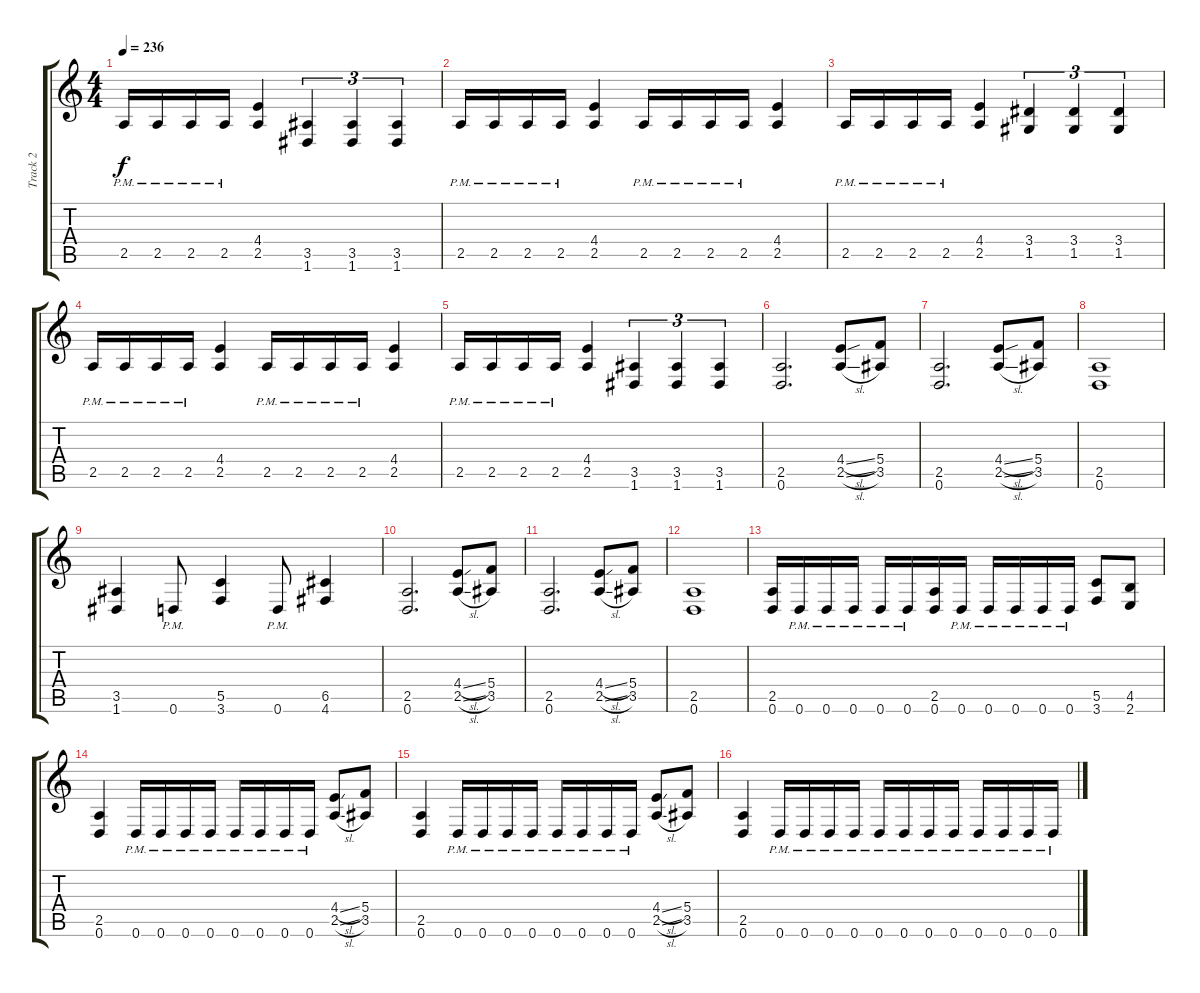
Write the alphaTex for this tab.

\track ("Track 2" "Track 2") {instrument distortionguitar}
\staff {score tabs}
\tuning (D4 A3 F3 C3 G2 D2) {hide}
\ts (4 4)
\tempo 236
\clef g2
\ks c
2.5{pm}.16{dy f} 2.5{pm}.16 2.5{pm}.16 2.5{pm}.16 (4.4 2.5).4 (3.5 1.6).4{tu (3 2)} (3.5 1.6).4{tu (3 2)} (3.5 1.6).4{tu (3 2)} |
2.5{pm}.16 2.5{pm}.16 2.5{pm}.16 2.5{pm}.16 (4.4 2.5).4 2.5{pm}.16 2.5{pm}.16 2.5{pm}.16 2.5{pm}.16 (4.4 2.5).4 |
2.5{pm}.16 2.5{pm}.16 2.5{pm}.16 2.5{pm}.16 (4.4 2.5).4 (3.4 1.5).4{tu (3 2)} (3.4 1.5).4{tu (3 2)} (3.4 1.5).4{tu (3 2)} |
2.5{pm}.16 2.5{pm}.16 2.5{pm}.16 2.5{pm}.16 (4.4 2.5).4 2.5{pm}.16 2.5{pm}.16 2.5{pm}.16 2.5{pm}.16 (4.4 2.5).4 |
2.5{pm}.16 2.5{pm}.16 2.5{pm}.16 2.5{pm}.16 (4.4 2.5).4 (3.5 1.6).4{tu (3 2)} (3.5 1.6).4{tu (3 2)} (3.5 1.6).4{tu (3 2)} |
(2.5 0.6).2{d} (4.4{sl} 2.5{sl}).8 (5.4 3.5).8 |
(2.5 0.6).2{d} (4.4{sl} 2.5{sl}).8 (5.4 3.5).8 |
(2.5 0.6).1 |
(3.5 1.6).4 0.6{pm}.8 (5.5 3.6).4 0.6{pm}.8 (6.5 4.6).4 |
(2.5 0.6).2{d} (4.4{sl} 2.5{sl}).8 (5.4 3.5).8 |
(2.5 0.6).2{d} (4.4{sl} 2.5{sl}).8 (5.4 3.5).8 |
(2.5 0.6).1 |
(2.5 0.6).16 0.6{pm}.16 0.6{pm}.16 0.6{pm}.16 0.6{pm}.16 0.6{pm}.16 (2.5 0.6).16 0.6{pm}.16 0.6{pm}.16 0.6{pm}.16 0.6{pm}.16 0.6{pm}.16 (5.5 3.6).8 (4.5 2.6).8 |
(2.5 0.6).4 0.6{pm}.16 0.6{pm}.16 0.6{pm}.16 0.6{pm}.16 0.6{pm}.16 0.6{pm}.16 0.6{pm}.16 0.6{pm}.16 (4.4{sl} 2.5{sl}).8 (5.4 3.5).8 |
(2.5 0.6).4 0.6{pm}.16 0.6{pm}.16 0.6{pm}.16 0.6{pm}.16 0.6{pm}.16 0.6{pm}.16 0.6{pm}.16 0.6{pm}.16 (4.4{sl} 2.5{sl}).8 (5.4 3.5).8 |
(2.5 0.6).4 0.6{pm}.16 0.6{pm}.16 0.6{pm}.16 0.6{pm}.16 0.6{pm}.16 0.6{pm}.16 0.6{pm}.16 0.6{pm}.16 0.6{pm}.16 0.6{pm}.16 0.6{pm}.16 0.6{pm}.16
